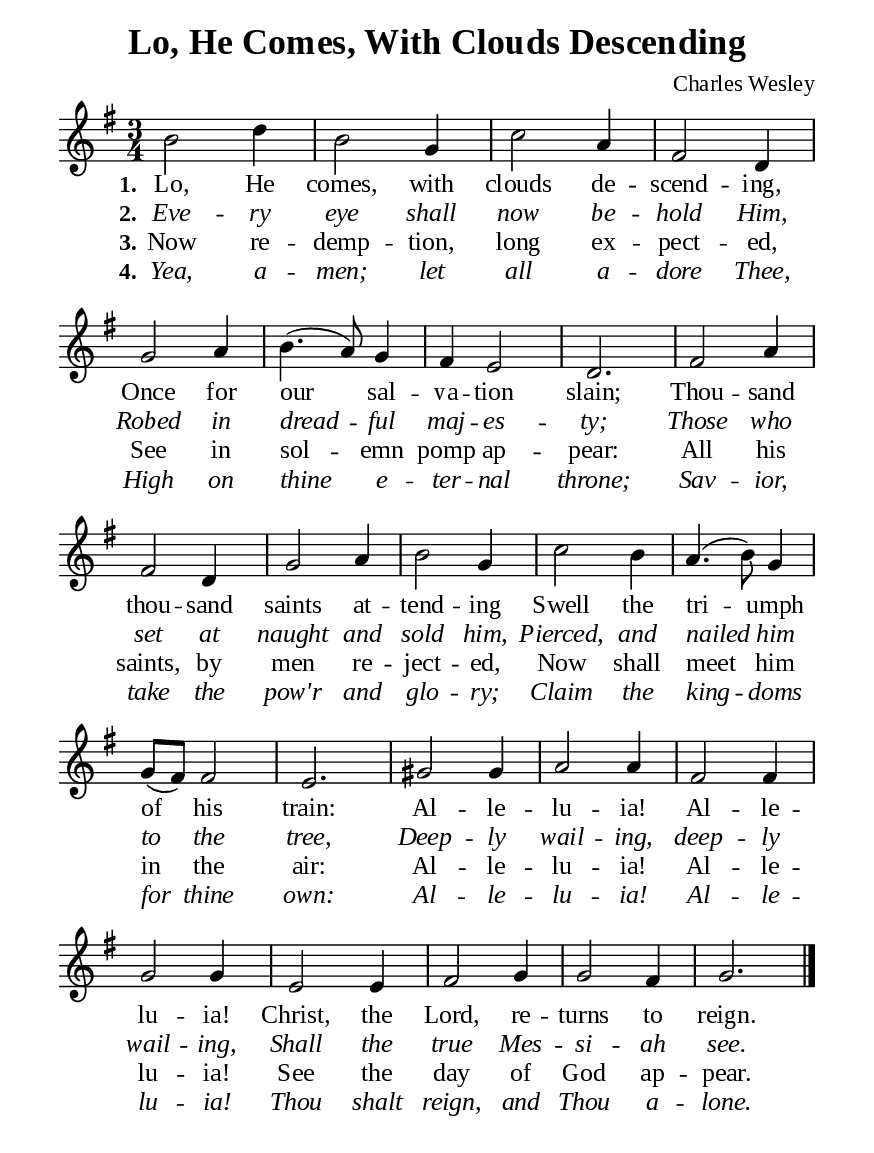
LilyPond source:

%%%%%%%%%%%%%%%%%%%%%%%%%%%%%
% CONTENTS OF THIS DOCUMENT
% 1. Common settings
% 2. Verse music
% 3. Verse lyrics
% 4. Layout
%%%%%%%%%%%%%%%%%%%%%%%%%%%%%

%%%%%%%%%%%%%%%%%%%%%%%%%%%%%
% 1. Common settings
%%%%%%%%%%%%%%%%%%%%%%%%%%%%%
\version "2.18.2"

\header {
  title = "Lo, He Comes, With Clouds Descending"
  composer = "Charles Wesley"
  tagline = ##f
}

global= {
  \key g \major
  \time 3/4
  \override Score.BarNumber.break-visibility = ##(#f #f #f)
  \override Lyrics.LyricSpace.minimum-distance = #3.0
}

\paper {
  #(set-paper-size "a5")
  top-margin = 3.2\mm
  bottom-marign = 10\mm
  left-margin = 10\mm
  right-margin = 10\mm
  indent = #0
  #(define fonts
	 (make-pango-font-tree "Liberation Serif"
	 		       "Liberation Serif"
			       "Liberation Serif"
			       (/ 20 20)))
  system-system-spacing = #'((basic-distance . 3) (padding . 3))
}

printItalic = \with {
  \override LyricText.font-shape = #'italic
}

%%%%%%%%%%%%%%%%%%%%%%%%%%%%%
% 2. Verse music
%%%%%%%%%%%%%%%%%%%%%%%%%%%%%
musicVerseSoprano = \relative c'' {
  %{	01	%} b2 d4 |
  %{	02	%} b2 g4 |
  %{	03	%} c2 a4 |
  %{	04	%} fis2 d4 |
  %{	05	%} g2 a4 |
  %{	06	%} b4. (a8) g4 |
  %{	07	%} fis e2 |
  %{	08	%} d2. |
  %{	09	%} fis2 a4 |
  %{	10	%} fis2 d4 |
  %{	11	%} g2 a4 |
  %{	12	%} b2 g4 |
  %{	13	%} c2 b4 |
  %{	14	%} a4. (b8) g4 |
  %{	15	%} g8 (fis) fis2 |
  %{	16	%} e2. |
  %{	17	%} gis2 gis4 |
  %{	18	%} a2 a4 |
  %{	19	%} fis2 fis4 |
  %{	20	%} g2 g4 |
  %{	21	%} e2 e4 |
  %{	22	%} fis2 g4 |
  %{	23	%} g2 fis4 |
  %{	24	%} g2. \bar "|."
}

%%%%%%%%%%%%%%%%%%%%%%%%%%%%%
% 3. Verse lyrics
%%%%%%%%%%%%%%%%%%%%%%%%%%%%%
verseOne = \lyricmode {
  \set stanza = #"1."
  Lo, He comes, with clouds de -- scend -- ing,
  Once for our sal -- va -- tion slain;
  Thou -- sand thou -- sand saints at -- tend -- ing
  Swell the tri -- umph of his train:
  Al -- le -- lu -- ia! Al -- le -- lu -- ia!
  Christ, the Lord, re -- turns to reign.
}

verseTwo = \lyricmode {
  \set stanza = #"2."
  Eve -- ry eye shall now be -- hold Him,
  Robed in dread -- ful maj -- es -- ty;
  Those who set at naught and sold him,
  Pierced, and nailed him to the tree,
  Deep -- ly wail -- ing, deep -- ly wail -- ing,
  Shall the true Mes -- si -- ah see.
}

verseThree = \lyricmode {
  \set stanza = #"3."
  Now re -- demp -- tion, long ex -- pect -- ed,
  See in sol -- emn pomp ap -- pear:
  All his saints, by men re -- ject -- ed,
  Now shall meet him in the air:
  Al -- le -- lu -- ia! Al -- le -- lu -- ia!
  See the day of God ap -- pear.
}

verseFour = \lyricmode {
  \set stanza = #"4."
  Yea, a -- men; let all a -- dore Thee,
  High on thine e -- ter -- nal throne;
  Sav -- ior, take the pow'r and glo -- ry;
  Claim the king -- doms for thine own:
  Al -- le -- lu -- ia! Al -- le -- lu -- ia!
  Thou shalt reign, and Thou a -- lone.
}

%%%%%%%%%%%%%%%%%%%%%%%%%%%%%
% 4. Layout
%%%%%%%%%%%%%%%%%%%%%%%%%%%%%
\score {
    \new ChoirStaff <<
      \new Staff <<
        \clef "treble"
        \new Voice = "sopranos" { \global   \musicVerseSoprano }
      >>
      \new Lyrics \lyricsto sopranos \verseOne
      \new Lyrics \printItalic \lyricsto sopranos \verseTwo
      \new Lyrics \lyricsto sopranos \verseThree
      \new Lyrics \printItalic \lyricsto sopranos \verseFour
    >>
}
